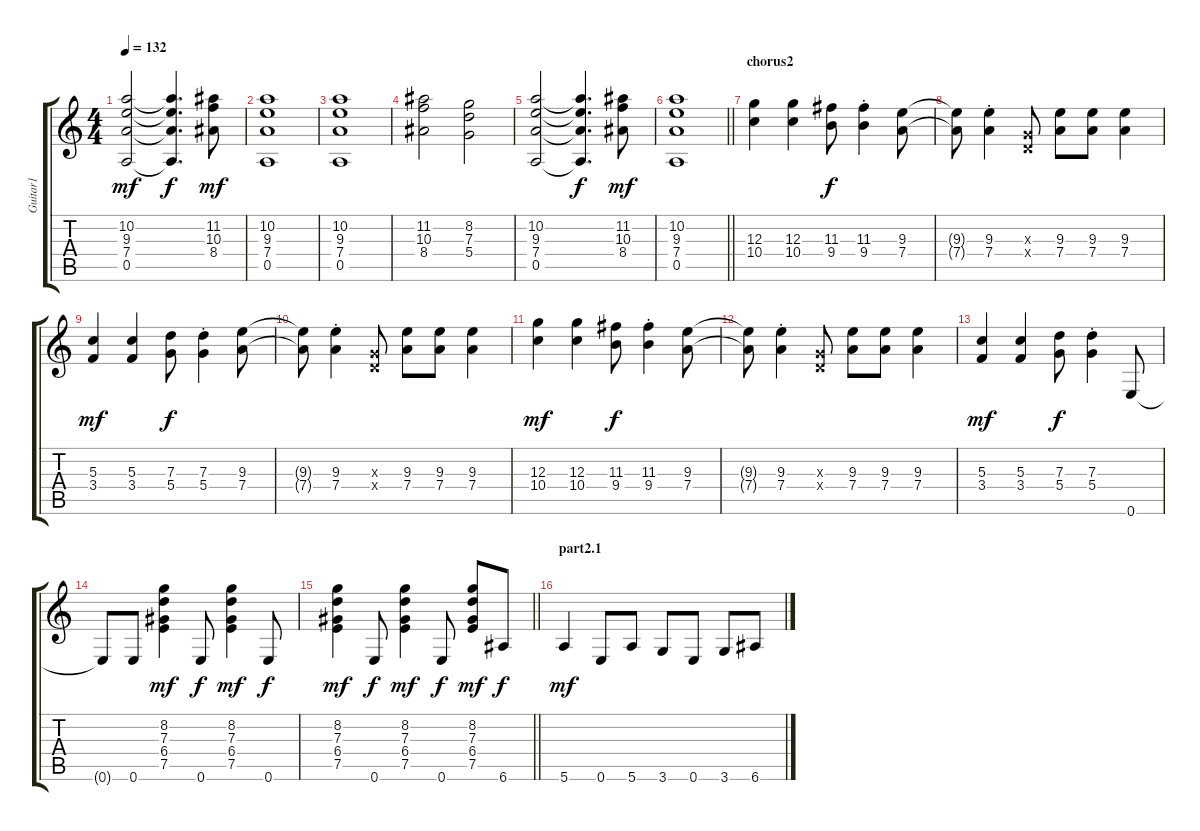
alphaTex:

\track ("Guitar1" "Guitar1") {instrument overdrivenguitar}
\staff {score tabs}
\tuning (E4 B3 G3 D3 A2 E2) {hide}
\ts (4 4)
\tempo 132
\clef g2
\ks c
(10.2 9.3 7.4 0.5).2{dy mf} (10.2{t} 9.3{t} 7.4{t} 0.5{t}).4{d dy f} (11.2 10.3 8.4).8{dy mf} |
(10.2 9.3 7.4 0.5).1 |
(10.2 9.3 7.4 0.5).1 |
(11.2 10.3 8.4).2 (8.2 7.3 5.4).2 |
(10.2 9.3 7.4 0.5).2 (10.2{t} 9.3{t} 7.4{t} 0.5{t}).4{d dy f} (11.2 10.3 8.4).8{dy mf} |
\barLineRight lightlight
(10.2 9.3 7.4 0.5).1 |
\section ("" "chorus2")
(12.3 10.4).4 (12.3 10.4).4 (11.3 9.4).8{dy f} (11.3{st} 9.4{st}).4 (9.3 7.4).8 |
(9.3{t} 7.4{t}).8 (9.3{st} 7.4{st}).4 (0.3{x} 0.4{x}).8 (9.3 7.4).8 (9.3 7.4).8 (9.3 7.4).4 |
(5.3 3.4).4{dy mf} (5.3 3.4).4 (7.3 5.4).8{dy f} (7.3{st} 5.4{st}).4 (9.3 7.4).8 |
(9.3{t} 7.4{t}).8 (9.3{st} 7.4{st}).4 (0.3{x} 0.4{x}).8 (9.3 7.4).8 (9.3 7.4).8 (9.3 7.4).4 |
(12.3 10.4).4{dy mf} (12.3 10.4).4 (11.3 9.4).8{dy f} (11.3{st} 9.4{st}).4 (9.3 7.4).8 |
(9.3{t} 7.4{t}).8 (9.3{st} 7.4{st}).4 (0.3{x} 0.4{x}).8 (9.3 7.4).8 (9.3 7.4).8 (9.3 7.4).4 |
(5.3 3.4).4{dy mf} (5.3 3.4).4 (7.3 5.4).8{dy f} (7.3{st} 5.4{st}).4 0.6.8 |
0.6{t}.8 0.6.8 (8.2 7.3 6.4 7.5).4{dy mf} 0.6.8{dy f} (8.2 7.3 6.4 7.5).4{dy mf} 0.6.8{dy f} |
\barLineRight lightlight
(8.2 7.3 6.4 7.5).4{dy mf} 0.6.8{dy f} (8.2 7.3 6.4 7.5).4{dy mf} 0.6.8{dy f} (8.2 7.3 6.4 7.5).8{dy mf} 6.6.8{dy f} |
\section ("" "part2.1")
5.6.4{dy mf} 0.6.8 5.6.8 3.6.8 0.6.8 3.6.8 6.6.8
